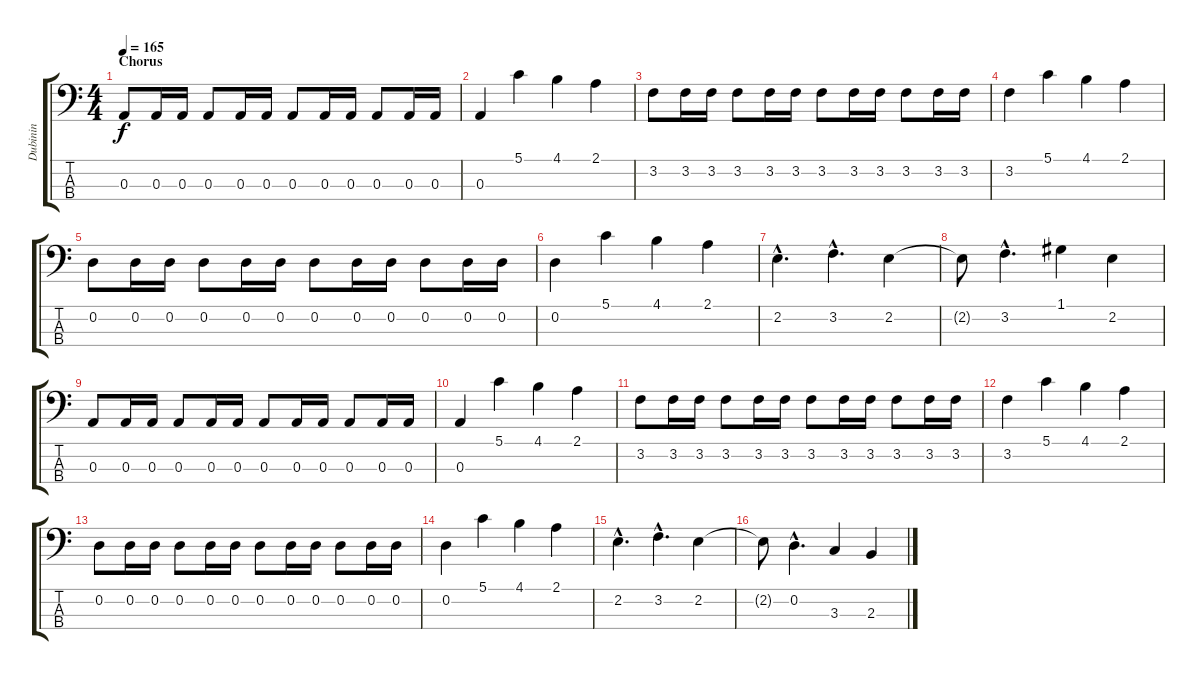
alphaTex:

\track ("Dubinin" "Dubinin") {instrument electricbassfinger}
\staff {score tabs}
\tuning (G2 D2 A1 E1) {hide}
\ts (4 4)
\section ("" "Chorus")
\tempo 165
\clef f4
\ks c
0.3.8{dy f} 0.3.16 0.3.16 0.3.8 0.3.16 0.3.16 0.3.8 0.3.16 0.3.16 0.3.8 0.3.16 0.3.16 |
0.3.4 5.1.4 4.1.4 2.1.4 |
3.2.8 3.2.16 3.2.16 3.2.8 3.2.16 3.2.16 3.2.8 3.2.16 3.2.16 3.2.8 3.2.16 3.2.16 |
3.2.4 5.1.4 4.1.4 2.1.4 |
0.2.8 0.2.16 0.2.16 0.2.8 0.2.16 0.2.16 0.2.8 0.2.16 0.2.16 0.2.8 0.2.16 0.2.16 |
0.2.4 5.1.4 4.1.4 2.1.4 |
2.2{hac}.4{d} 3.2{hac}.4{d} 2.2.4 |
2.2{t}.8 3.2{hac}.4{d} 1.1.4 2.2.4 |
0.3.8 0.3.16 0.3.16 0.3.8 0.3.16 0.3.16 0.3.8 0.3.16 0.3.16 0.3.8 0.3.16 0.3.16 |
0.3.4 5.1.4 4.1.4 2.1.4 |
3.2.8 3.2.16 3.2.16 3.2.8 3.2.16 3.2.16 3.2.8 3.2.16 3.2.16 3.2.8 3.2.16 3.2.16 |
3.2.4 5.1.4 4.1.4 2.1.4 |
0.2.8 0.2.16 0.2.16 0.2.8 0.2.16 0.2.16 0.2.8 0.2.16 0.2.16 0.2.8 0.2.16 0.2.16 |
0.2.4 5.1.4 4.1.4 2.1.4 |
2.2{hac}.4{d} 3.2{hac}.4{d} 2.2.4 |
2.2{t}.8 0.2{hac}.4{d} 3.3.4 2.3.4
